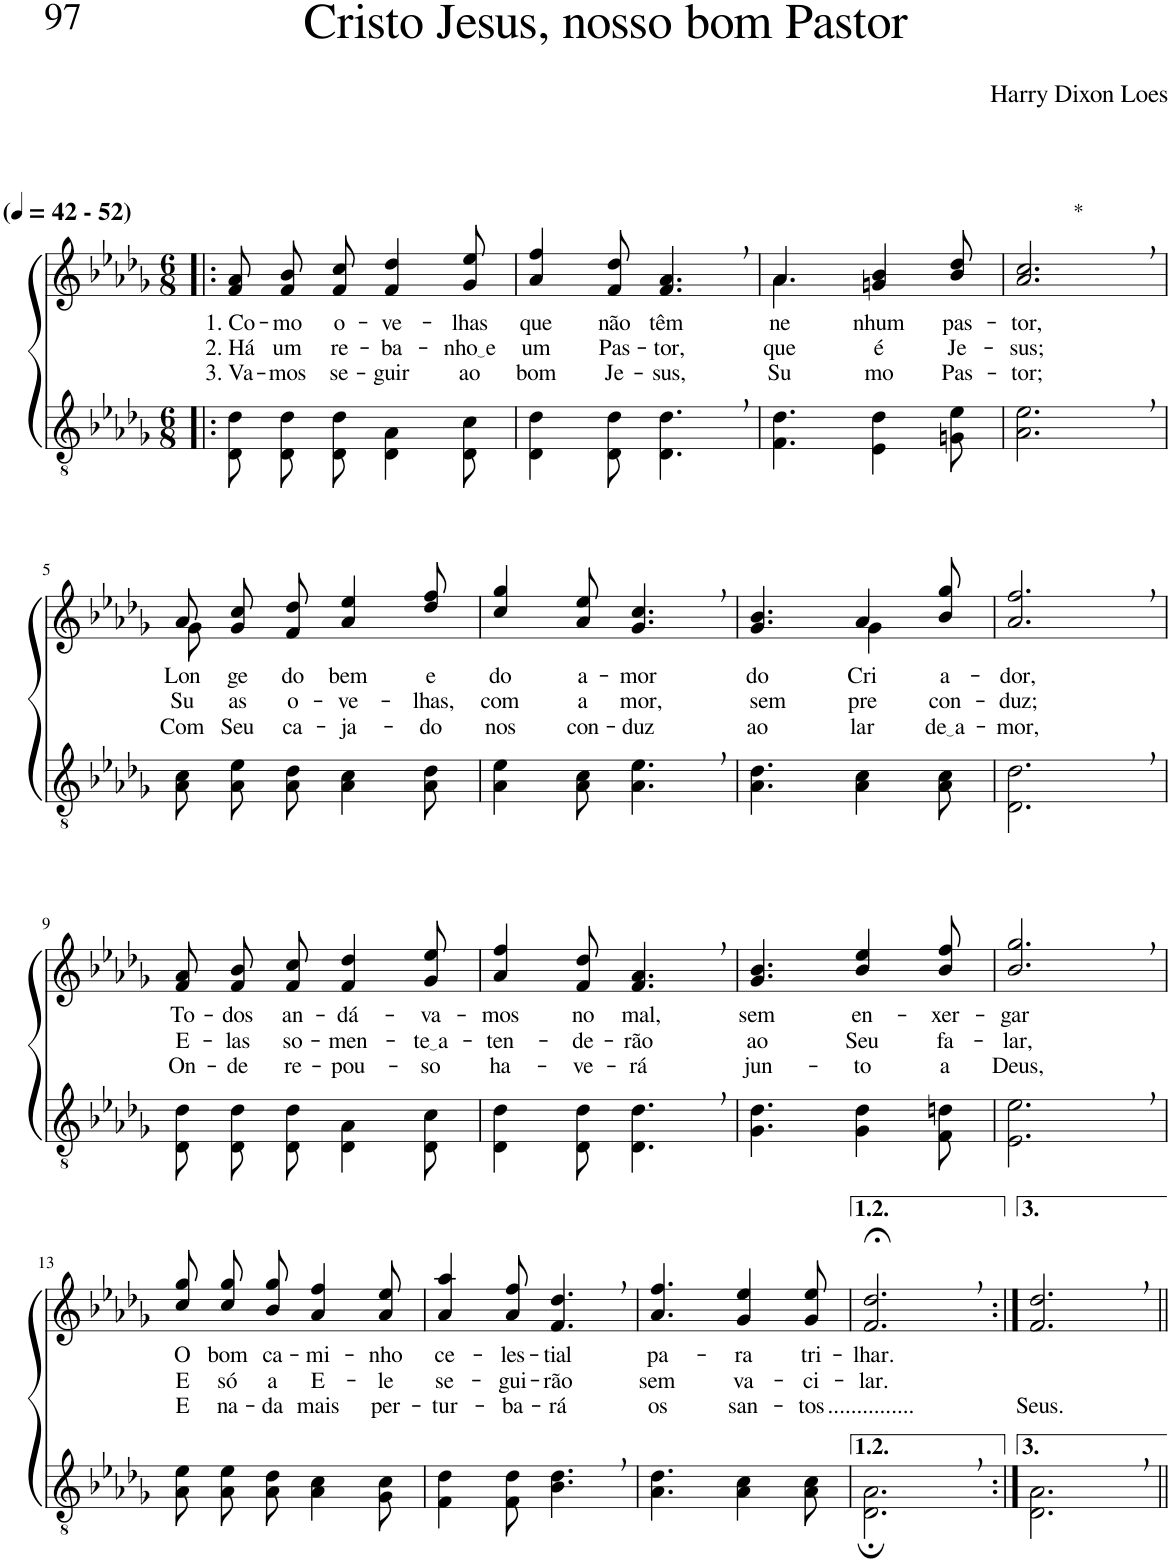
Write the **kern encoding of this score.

**kern	**kern	**text	**text	**text
*part2	*part1	*part1	*part1	*part1
*staff2	*staff1	*staff1	*staff1	*staff1
*I"Parte III e IV	*I"Parte I e II	*	*	*
*clefGv2	*clefG2	*	*	*
*Trd3c5	*Trd3c5	*	*	*
*k[b-e-a-d-g-]	*k[b-e-a-d-g-]	*	*	*
*M6/8	*M6/8	*	*	*
*MM42	*MM42	*	*	*
=1!|:	=1!|:	=1!|:	=1!|:	=1!|:
!	!LO:TX:a:B:t=(	!	!	!
!	!LO:TX:a:B:t=- 52)	!	!	!
!	!	!LO:LY:b	!LO:LY:b	!LO:LY:b
8D-/ 8d-/L	8f/ 8a-/L	1. Co-	2. Há	3. Va-
!	!	!LO:LY:b	!LO:LY:b	!LO:LY:b
8D-/ 8d-/	8f/ 8b-/	-mo	um	-mos
!	!	!LO:LY:b	!LO:LY:b	!LO:LY:b
8D-/ 8d-/J	8f/ 8cc/J	o-	re-	se-
!	!	!LO:LY:b	!LO:LY:b	!LO:LY:b
4D-\ 4A-\	4f/ 4dd-/	-ve-	-ba-	-guir
!	!	!LO:LY:b	!LO:LY:b	!LO:LY:b
8D-\ 8c\	8g-/ 8ee-/	-lhas	nho e	ao
=2	=2	=2	=2	=2
!	!	!LO:LY:b	!LO:LY:b	!LO:LY:b
4D-\ 4d-\	4a-/ 4ff/	que	um	bom
!	!	!LO:LY:b	!LO:LY:b	!LO:LY:b
8D-\ 8d-\	8f/ 8dd-/	não	Pas-	Je-
!	!	!LO:LY:b	!LO:LY:b	!LO:LY:b
4.D-\, 4.d-\,	4.f/, 4.a-/,	têm	-tor,	-sus,
=3	=3	=3	=3	=3
*	*^	*	*	*
!	!	!	!LO:LY:b	!LO:LY:b	!LO:LY:b
4.F\ 4.d-\	4.a-/	4.a-\	ne-	que	Su-
!	!	!	!LO:LY:b	!LO:LY:b	!LO:LY:b
4E-\ 4d-\	4gn/ 4b-/	4.ryy	-nhum	é	-mo
!	!	!	!LO:LY:b	!LO:LY:b	!LO:LY:b
8Gn\ 8e-\	8b-/ 8dd-/	.	pas-	Je-	Pas-
*	*v	*v	*	*	*
=4	=4	=4	=4	=4
!	!LO:TX:a:t=*	!	!	!
!	!	!LO:LY:b	!LO:LY:b	!LO:LY:b
2.A-\, 2.e-\,	2.a-/, 2.cc/,	-tor,	-sus;	-tor;
!!LO:LB:g=z
=5	=5	=5	=5	=5
*	*^	*	*	*
!	!	!	!LO:LY:b	!LO:LY:b	!LO:LY:b
8A-\ 8c\L	8a-\L	8g-\	Lon-	Su-	Com
!	!	!	!LO:LY:b	!LO:LY:b	!LO:LY:b
8A-\ 8e-\	8g-\ 8cc\	2ryy	-ge	-as	Seu
!	!	!	!LO:LY:b	!LO:LY:b	!LO:LY:b
8A-\ 8d-\J	8f\ 8dd-\J	.	do	o-	ca-
!	!	!	!LO:LY:b	!LO:LY:b	!LO:LY:b
4A-\ 4c\	4a-/ 4ee-/	.	bem	-ve-	-ja-
!	!	!	!LO:LY:b	!LO:LY:b	!LO:LY:b
8A-\ 8d-\	8dd-/ 8ff/	8ryy	e	-lhas,	-do
=6	=6	=6	=6	=6	=6
!	!	!	!LO:LY:b	!LO:LY:b	!LO:LY:b
*	*v	*v	*	*	*
4A-\ 4e-\	4cc/ 4gg-/	do	com	nos
!	!	!LO:LY:b	!LO:LY:b	!LO:LY:b
8A-\ 8c\	8a-/ 8ee-/	a-	a	con-
!	!	!LO:LY:b	!LO:LY:b	!LO:LY:b
4.A-\, 4.e-\,	4.g-/, 4.cc/,	-mor	mor,	-duz
=7	=7	=7	=7	=7
!	!	!LO:LY:b	!LO:LY:b	!LO:LY:b
*	*^	*	*	*
4.A-\ 4.d-\	4.g-/ 4.b-/	4.ryy	do	sem-	ao
!	!	!	!LO:LY:b	!LO:LY:b	!LO:LY:b
4A-\ 4c\	4a-/	4g-\	Cri-	-pre	lar
!	!	!	!LO:LY:b	!LO:LY:b	!LO:LY:b
8A-\ 8c\	8b-/ 8gg-/	8ryy	-a-	con-	de a
=8	=8	=8	=8	=8	=8
!	!	!	!LO:LY:b	!LO:LY:b	!LO:LY:b
*	*v	*v	*	*	*
2.D-\, 2.d-\,	2.a-/, 2.ff/,	-dor,	-duz;	-mor,
!!LO:LB:g=z
=9	=9	=9	=9	=9
!	!	!LO:LY:b	!LO:LY:b	!LO:LY:b
8D-/ 8d-/L	8f/ 8a-/L	To-	E-	On-
!	!	!LO:LY:b	!LO:LY:b	!LO:LY:b
8D-/ 8d-/	8f/ 8b-/	-dos	-las	-de
!	!	!LO:LY:b	!LO:LY:b	!LO:LY:b
8D-/ 8d-/J	8f/ 8cc/J	an-	so-	re-
!	!	!LO:LY:b	!LO:LY:b	!LO:LY:b
4D-\ 4A-\	4f/ 4dd-/	-dá-	-men-	-pou-
!	!	!LO:LY:b	!LO:LY:b	!LO:LY:b
8D-\ 8c\	8g-/ 8ee-/	-va-	te a	-so
=10	=10	=10	=10	=10
!	!	!LO:LY:b	!LO:LY:b	!LO:LY:b
4D-\ 4d-\	4a-/ 4ff/	-mos	-ten-	ha-
!	!	!LO:LY:b	!LO:LY:b	!LO:LY:b
8D-\ 8d-\	8f/ 8dd-/	no	-de-	-ve-
!	!	!LO:LY:b	!LO:LY:b	!LO:LY:b
4.D-\, 4.d-\,	4.f/, 4.a-/,	mal,	-rão	-rá
=11	=11	=11	=11	=11
!	!	!LO:LY:b	!LO:LY:b	!LO:LY:b
4.G-\ 4.d-\	4.g-/ 4.b-/	sem	ao	jun-
!	!	!LO:LY:b	!LO:LY:b	!LO:LY:b
4G-\ 4d-\	4b-/ 4ee-/	en-	Seu	-to
!	!	!LO:LY:b	!LO:LY:b	!LO:LY:b
8F\ 8dn\	8b-/ 8ff/	-xer-	fa-	a
=12	=12	=12	=12	=12
!	!	!LO:LY:b	!LO:LY:b	!LO:LY:b
2.E-\, 2.e-\,	2.b-/, 2.gg-/,	-gar	-lar,	Deus,
!!LO:LB:g=z
=13	=13	=13	=13	=13
!	!	!LO:LY:b	!LO:LY:b	!LO:LY:b
8A-\ 8e-\L	8cc\ 8gg-\L	O	E	E
!	!	!LO:LY:b	!LO:LY:b	!LO:LY:b
8A-\ 8e-\	8cc\ 8gg-\	bom	só	na-
!	!	!LO:LY:b	!LO:LY:b	!LO:LY:b
8A-\ 8d-\J	8b-\ 8gg-\J	ca-	a	-da
!	!	!LO:LY:b	!LO:LY:b	!LO:LY:b
4A-\ 4c\	4a-/ 4ff/	-mi-	E-	mais
!	!	!LO:LY:b	!LO:LY:b	!LO:LY:b
8G-\ 8c\	8a-/ 8ee-/	-nho	-le	per-
=14	=14	=14	=14	=14
!	!	!LO:LY:b	!LO:LY:b	!LO:LY:b
4F\ 4d-\	4a-/ 4aa-/	ce-	se-	-tur-
!	!	!LO:LY:b	!LO:LY:b	!LO:LY:b
8F\ 8d-\	8a-/ 8ff/	-les-	-gui-	-ba-
!	!	!LO:LY:b	!LO:LY:b	!LO:LY:b
4.B-\, 4.d-\,	4.f/, 4.dd-/,	-tial	-rão	-rá
=15	=15	=15	=15	=15
!	!	!LO:LY:b	!LO:LY:b	!LO:LY:b
4.A-\ 4.d-\	4.a-/ 4.ff/	pa-	sem	os
!	!	!LO:LY:b	!LO:LY:b	!LO:LY:b
4A-\ 4c\	4g-/ 4ee-/	-ra	va-	san-
!	!	!LO:LY:b	!LO:LY:b	!LO:LY:b
8A-\ 8c\	8g-/ 8ee-/	tri-	-ci-	-tos
=16	=16	=16	=16	=16
!	!	!LO:LY:b	!LO:LY:b	!LO:LY:b
2.D-\;, 2.A-\;,	2.f/;<, 2.dd-/;<,	-lhar.	-lar.	...............
=17:|!	=17:|!	=17:|!	=17:|!	=17:|!
!	!	!	!	!LO:LY:b
2.D-\, 2.A-\,	2.f/, 2.dd-/,	.	.	Seus.
=||	=||	=||	=||	=||
*-	*-	*-	*-	*-
